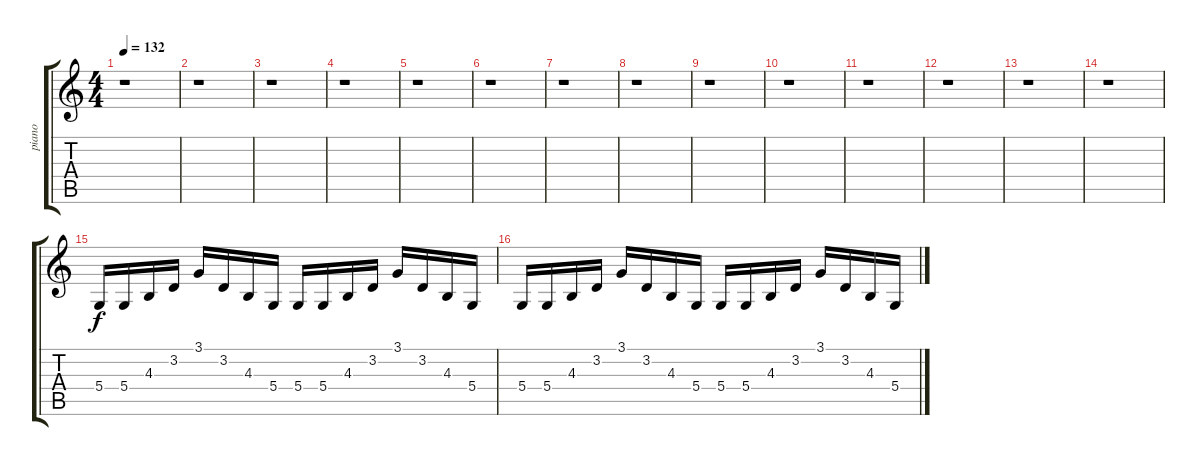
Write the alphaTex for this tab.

\track ("piano" "piano") {instrument electricgrandpiano}
\staff {score tabs}
\tuning (E4 B3 G3 D3 A2 E2) {hide}
\ts (4 4)
\tempo 132
\clef g2
\ks c
r.1{dy f} |
r.1 |
r.1 |
r.1 |
r.1 |
r.1 |
r.1 |
r.1 |
r.1 |
r.1 |
r.1 |
r.1 |
r.1 |
r.1 |
5.4.16{instrument fx1rain} 5.4.16 4.3.16 3.2.16 3.1.16 3.2.16 4.3.16 5.4.16 5.4.16 5.4.16 4.3.16 3.2.16 3.1.16 3.2.16 4.3.16 5.4.16 |
5.4.16 5.4.16 4.3.16 3.2.16 3.1.16 3.2.16 4.3.16 5.4.16 5.4.16 5.4.16 4.3.16 3.2.16 3.1.16 3.2.16 4.3.16 5.4.16
